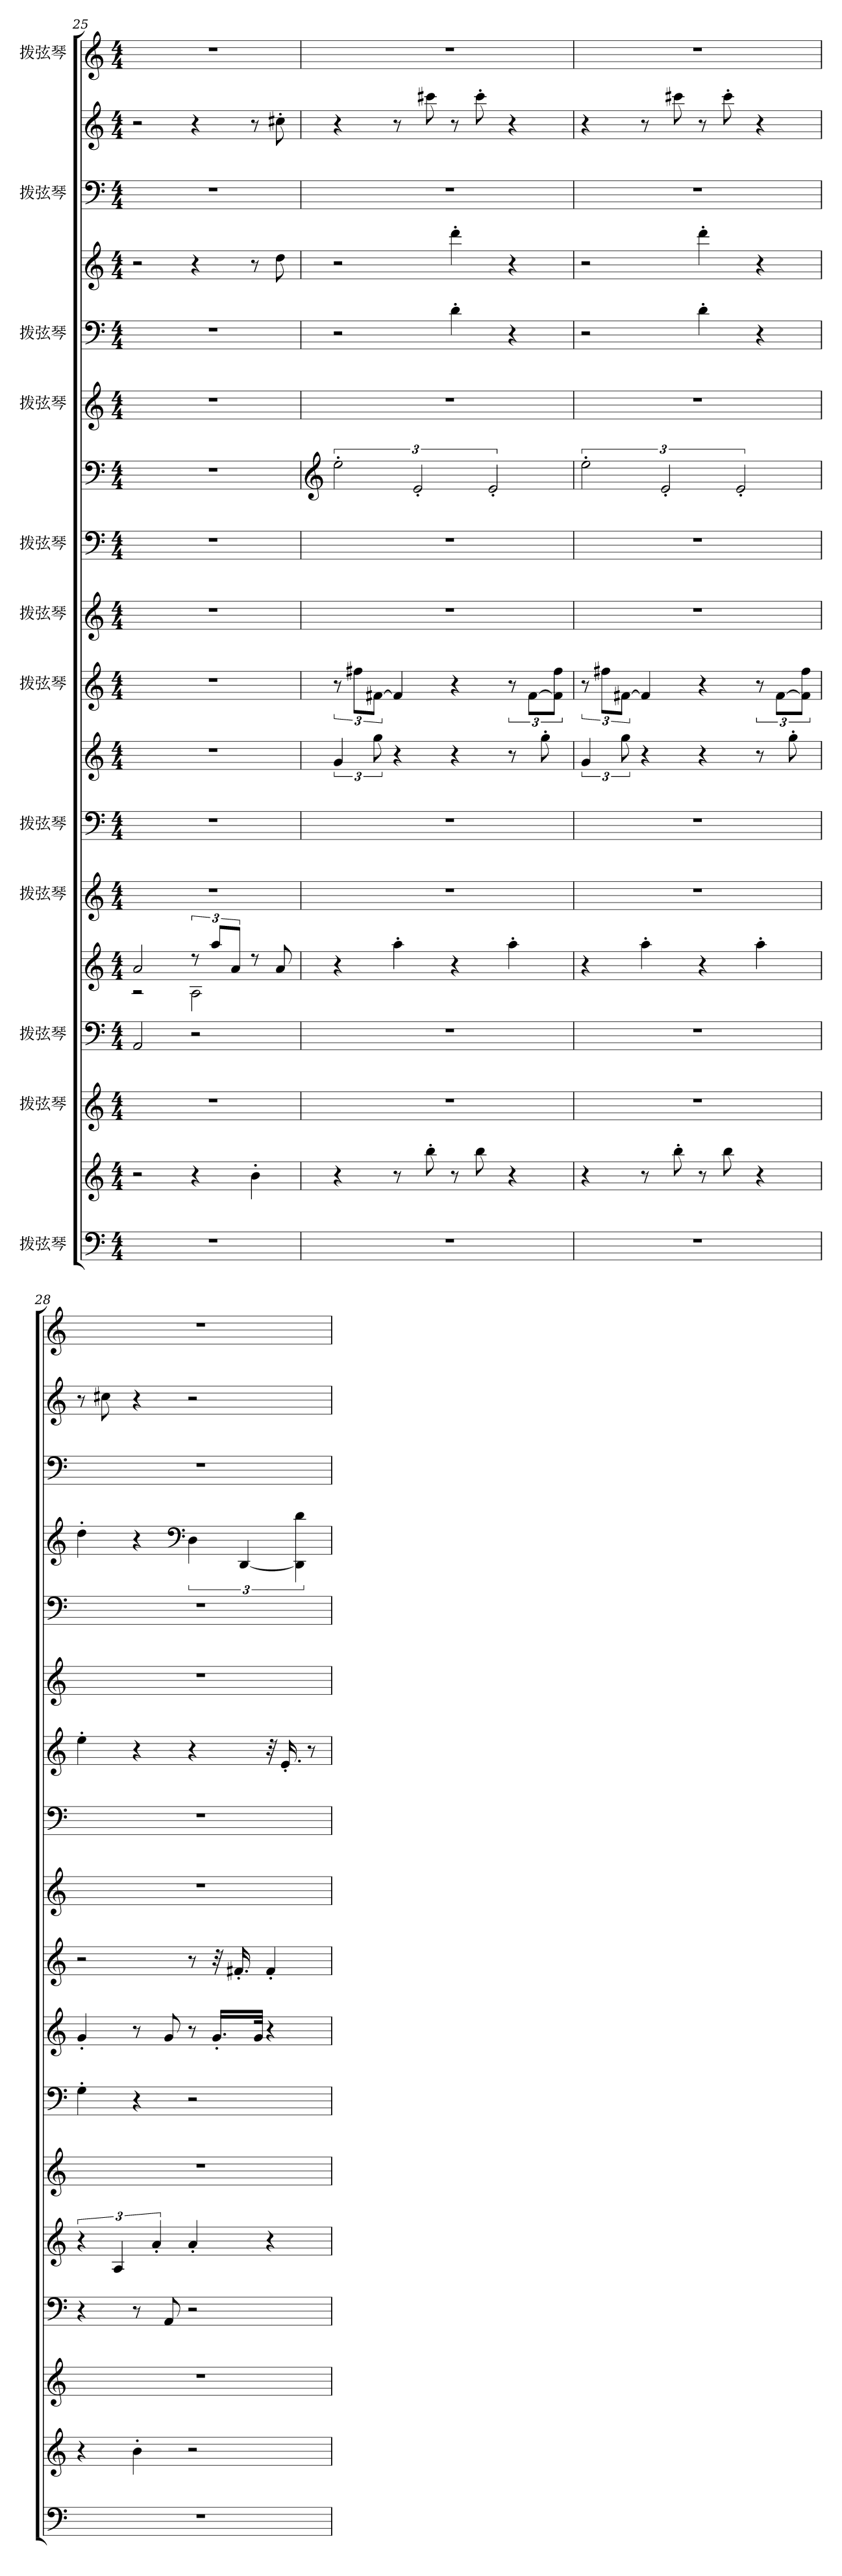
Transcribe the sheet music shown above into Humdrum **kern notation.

**kern	**kern	**kern	**kern	**kern	**kern	**kern	**kern	**kern	**kern	**kern	**kern	**kern	**kern	**kern	**kern	**kern	**kern
*part12	*part12	*part11	*part10	*part10	*part9	*part8	*part8	*part7	*part6	*part5	*part5	*part4	*part3	*part3	*part2	*part2	*part1
*staff18	*staff17	*staff16	*staff15	*staff14	*staff13	*staff12	*staff11	*staff10	*staff9	*staff8	*staff7	*staff6	*staff5	*staff4	*staff3	*staff2	*staff1
*I"拨弦琴	*	*I"拨弦琴	*I"拨弦琴	*	*I"拨弦琴	*I"拨弦琴	*	*I"拨弦琴	*I"拨弦琴	*I"拨弦琴	*	*I"拨弦琴	*I"拨弦琴	*	*I"拨弦琴	*	*I"拨弦琴
*clefF4	*clefG2	*clefG2	*clefF4	*clefG2	*clefG2	*clefF4	*clefG2	*clefG2	*clefG2	*clefF4	*clefF4	*clefG2	*clefF4	*clefG2	*clefF4	*clefG2	*clefG2
*k[]	*k[]	*k[]	*k[]	*k[]	*k[]	*k[]	*k[]	*k[]	*k[]	*k[]	*k[]	*k[]	*k[]	*k[]	*k[]	*k[]	*k[]
*M4/4	*M4/4	*M4/4	*M4/4	*M4/4	*M4/4	*M4/4	*M4/4	*M4/4	*M4/4	*M4/4	*M4/4	*M4/4	*M4/4	*M4/4	*M4/4	*M4/4	*M4/4
=25	=25	=25	=25	=25	=25	=25	=25	=25	=25	=25	=25	=25	=25	=25	=25	=25	=25
*	*	*	*	*^	*	*	*	*	*	*	*	*	*	*	*	*	*
1r	2r	1r	2AA/	2a/	2r	1r	1r	1r	1r	1r	1r	1r	1r	1r	2r	1r	2r	1r
.	4r	.	2r	12r	2A\	.	.	.	.	.	.	.	.	.	4r	.	4r	.
.	.	.	.	12aa/L	.	.	.	.	.	.	.	.	.	.	.	.	.	.
.	.	.	.	12a/J	.	.	.	.	.	.	.	.	.	.	.	.	.	.
.	4b'\	.	.	8r	.	.	.	.	.	.	.	.	.	.	8r	.	8r	.
.	.	.	.	8a/	.	.	.	.	.	.	.	.	.	.	8dd\	.	8cc#X'\	.
*	*	*	*	*v	*v	*	*	*	*	*	*	*	*	*	*	*	*	*
=26	=26	=26	=26	=26	=26	=26	=26	=26	=26	=26	=26	=26	=26	=26	=26	=26	=26
*	*	*	*	*	*	*	*	*	*	*	*clefG2	*	*	*	*	*	*
1r	4r	1r	1r	4r	1r	1r	6g/	12r	1r	1r	3ee'\	1r	2r	2r	1r	4r	1r
.	.	.	.	.	.	.	.	12ff#X\L	.	.	.	.	.	.	.	.	.
.	.	.	.	.	.	.	12gg\	[12f#X\J	.	.	.	.	.	.	.	.	.
.	8r	.	.	4aa'\	.	.	4r	4f#/]	.	.	.	.	.	.	.	8r	.
.	.	.	.	.	.	.	.	.	.	.	3e'/	.	.	.	.	.	.
.	8bb'\	.	.	.	.	.	.	.	.	.	.	.	.	.	.	8ccc#X\	.
.	8r	.	.	4r	.	.	4r	4r	.	.	.	.	4d'\	4ddd'\	.	8r	.
.	8bb\	.	.	.	.	.	.	.	.	.	.	.	.	.	.	8ccc#'\	.
.	.	.	.	.	.	.	.	.	.	.	3e'/	.	.	.	.	.	.
.	4r	.	.	4aa'\	.	.	8r	12r	.	.	.	.	4r	4r	.	4r	.
.	.	.	.	.	.	.	.	[12f#\L	.	.	.	.	.	.	.	.	.
.	.	.	.	.	.	.	8gg'\	.	.	.	.	.	.	.	.	.	.
.	.	.	.	.	.	.	.	12f#\] 12ff#\J	.	.	.	.	.	.	.	.	.
!!LO:PB:g=z
=27	=27	=27	=27	=27	=27	=27	=27	=27	=27	=27	=27	=27	=27	=27	=27	=27	=27
1r	4r	1r	1r	4r	1r	1r	6g/	12r	1r	1r	3ee'\	1r	2r	2r	1r	4r	1r
.	.	.	.	.	.	.	.	12ff#X\L	.	.	.	.	.	.	.	.	.
.	.	.	.	.	.	.	12gg\	[12f#X\J	.	.	.	.	.	.	.	.	.
.	8r	.	.	4aa'\	.	.	4r	4f#/]	.	.	.	.	.	.	.	8r	.
.	.	.	.	.	.	.	.	.	.	.	3e'/	.	.	.	.	.	.
.	8bb'\	.	.	.	.	.	.	.	.	.	.	.	.	.	.	8ccc#X\	.
.	8r	.	.	4r	.	.	4r	4r	.	.	.	.	4d'\	4ddd'\	.	8r	.
.	8bb\	.	.	.	.	.	.	.	.	.	.	.	.	.	.	8ccc#'\	.
.	.	.	.	.	.	.	.	.	.	.	3e'/	.	.	.	.	.	.
.	4r	.	.	4aa'\	.	.	8r	12r	.	.	.	.	4r	4r	.	4r	.
.	.	.	.	.	.	.	.	[12f#\L	.	.	.	.	.	.	.	.	.
.	.	.	.	.	.	.	8gg'\	.	.	.	.	.	.	.	.	.	.
.	.	.	.	.	.	.	.	12f#\] 12ff#\J	.	.	.	.	.	.	.	.	.
=28	=28	=28	=28	=28	=28	=28	=28	=28	=28	=28	=28	=28	=28	=28	=28	=28	=28
1r	4r	1r	4r	6r	1r	4G'\	4g'/	2r	1r	1r	4ee'\	1r	1r	4dd'\	1r	8r	1r
.	.	.	.	.	.	.	.	.	.	.	.	.	.	.	.	8cc#X\	.
.	.	.	.	6A/	.	.	.	.	.	.	.	.	.	.	.	.	.
.	4b'\	.	8r	.	.	4r	8r	.	.	.	4r	.	.	4r	.	4r	.
.	.	.	.	6a'/	.	.	.	.	.	.	.	.	.	.	.	.	.
.	.	.	8AA/	.	.	.	8g/	.	.	.	.	.	.	.	.	.	.
*	*	*	*	*	*	*	*	*	*	*	*	*	*	*clefF4	*	*	*
.	2r	.	2r	4a'/	.	2r	8r	8r	.	.	4r	.	.	6D\	.	2r	.
.	.	.	.	.	.	.	16.g'/LL	32r	.	.	.	.	.	.	.	.	.
.	.	.	.	.	.	.	.	16.f#X'/	.	.	.	.	.	.	.	.	.
.	.	.	.	.	.	.	.	.	.	.	.	.	.	[6DD/	.	.	.
.	.	.	.	.	.	.	32g/JJk	.	.	.	.	.	.	.	.	.	.
.	.	.	.	4r	.	.	4r	4f#'/	.	.	32r	.	.	.	.	.	.
.	.	.	.	.	.	.	.	.	.	.	16.e'/	.	.	.	.	.	.
.	.	.	.	.	.	.	.	.	.	.	.	.	.	6DD\] 6d\	.	.	.
.	.	.	.	.	.	.	.	.	.	.	8r	.	.	.	.	.	.
=	=	=	=	=	=	=	=	=	=	=	=	=	=	=	=	=	=
*-	*-	*-	*-	*-	*-	*-	*-	*-	*-	*-	*-	*-	*-	*-	*-	*-	*-
